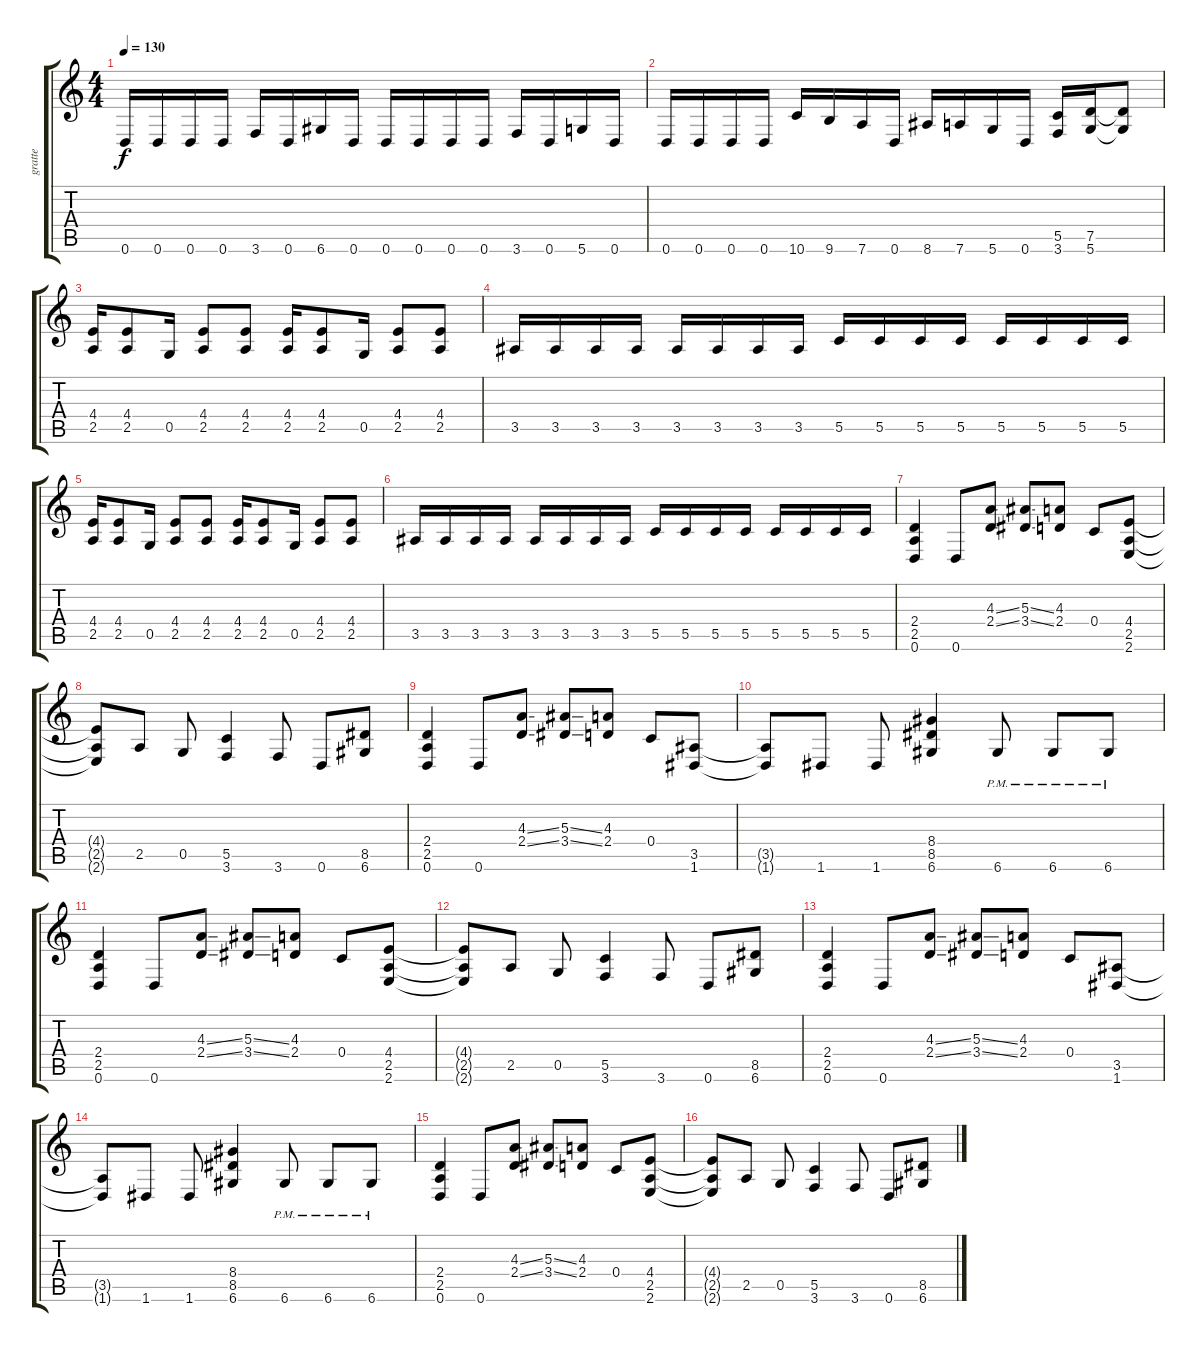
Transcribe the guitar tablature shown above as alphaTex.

\track ("gratte" "gratte") {instrument distortionguitar}
\staff {score tabs}
\tuning (D4 A3 F3 C3 G2 D2) {hide}
\ts (4 4)
\tempo 130
\clef g2
\ks c
0.6.16{dy f} 0.6.16 0.6.16 0.6.16 3.6.16 0.6.16 6.6.16 0.6.16 0.6.16 0.6.16 0.6.16 0.6.16 3.6.16 0.6.16 5.6.16 0.6.16 |
0.6.16 0.6.16 0.6.16 0.6.16 10.6.16 9.6.16 7.6.16 0.6.16 8.6.16 7.6.16 5.6.16 0.6.16 (5.5 3.6).16 (7.5 5.6).16 (7.5{t} 5.6{t}).8 |
(4.4 2.5).16 (4.4 2.5).8 0.5.16 (4.4 2.5).8 (4.4 2.5).8 (4.4 2.5).16 (4.4 2.5).8 0.5.16 (4.4 2.5).8 (4.4 2.5).8 |
3.5.16 3.5.16 3.5.16 3.5.16 3.5.16 3.5.16 3.5.16 3.5.16 5.5.16 5.5.16 5.5.16 5.5.16 5.5.16 5.5.16 5.5.16 5.5.16 |
(4.4 2.5).16 (4.4 2.5).8 0.5.16 (4.4 2.5).8 (4.4 2.5).8 (4.4 2.5).16 (4.4 2.5).8 0.5.16 (4.4 2.5).8 (4.4 2.5).8 |
3.5.16 3.5.16 3.5.16 3.5.16 3.5.16 3.5.16 3.5.16 3.5.16 5.5.16 5.5.16 5.5.16 5.5.16 5.5.16 5.5.16 5.5.16 5.5.16 |
(2.4 2.5 0.6).4 0.6.8 (4.3{ss} 2.4{ss}).8 (5.3{ss} 3.4{ss}).8 (4.3 2.4).8 0.4.8 (4.4 2.5 2.6).8 |
(4.4{t} 2.5{t} 2.6{t}).8 2.5.8 0.5.8 (5.5 3.6).4 3.6.8 0.6.8 (8.5 6.6).8 |
(2.4 2.5 0.6).4 0.6.8 (4.3{ss} 2.4{ss}).8 (5.3{ss} 3.4{ss}).8 (4.3 2.4).8 0.4.8 (3.5 1.6).8 |
(3.5{t} 1.6{t}).8 1.6.8 1.6.8 (8.4 8.5 6.6).4 6.6{pm}.8 6.6{pm}.8 6.6{pm}.8 |
(2.4 2.5 0.6).4 0.6.8 (4.3{ss} 2.4{ss}).8 (5.3{ss} 3.4{ss}).8 (4.3 2.4).8 0.4.8 (4.4 2.5 2.6).8 |
(4.4{t} 2.5{t} 2.6{t}).8 2.5.8 0.5.8 (5.5 3.6).4 3.6.8 0.6.8 (8.5 6.6).8 |
(2.4 2.5 0.6).4 0.6.8 (4.3{ss} 2.4{ss}).8 (5.3{ss} 3.4{ss}).8 (4.3 2.4).8 0.4.8 (3.5 1.6).8 |
(3.5{t} 1.6{t}).8 1.6.8 1.6.8 (8.4 8.5 6.6).4 6.6{pm}.8 6.6{pm}.8 6.6{pm}.8 |
(2.4 2.5 0.6).4 0.6.8 (4.3{ss} 2.4{ss}).8 (5.3{ss} 3.4{ss}).8 (4.3 2.4).8 0.4.8 (4.4 2.5 2.6).8 |
(4.4{t} 2.5{t} 2.6{t}).8 2.5.8 0.5.8 (5.5 3.6).4 3.6.8 0.6.8 (8.5 6.6).8
